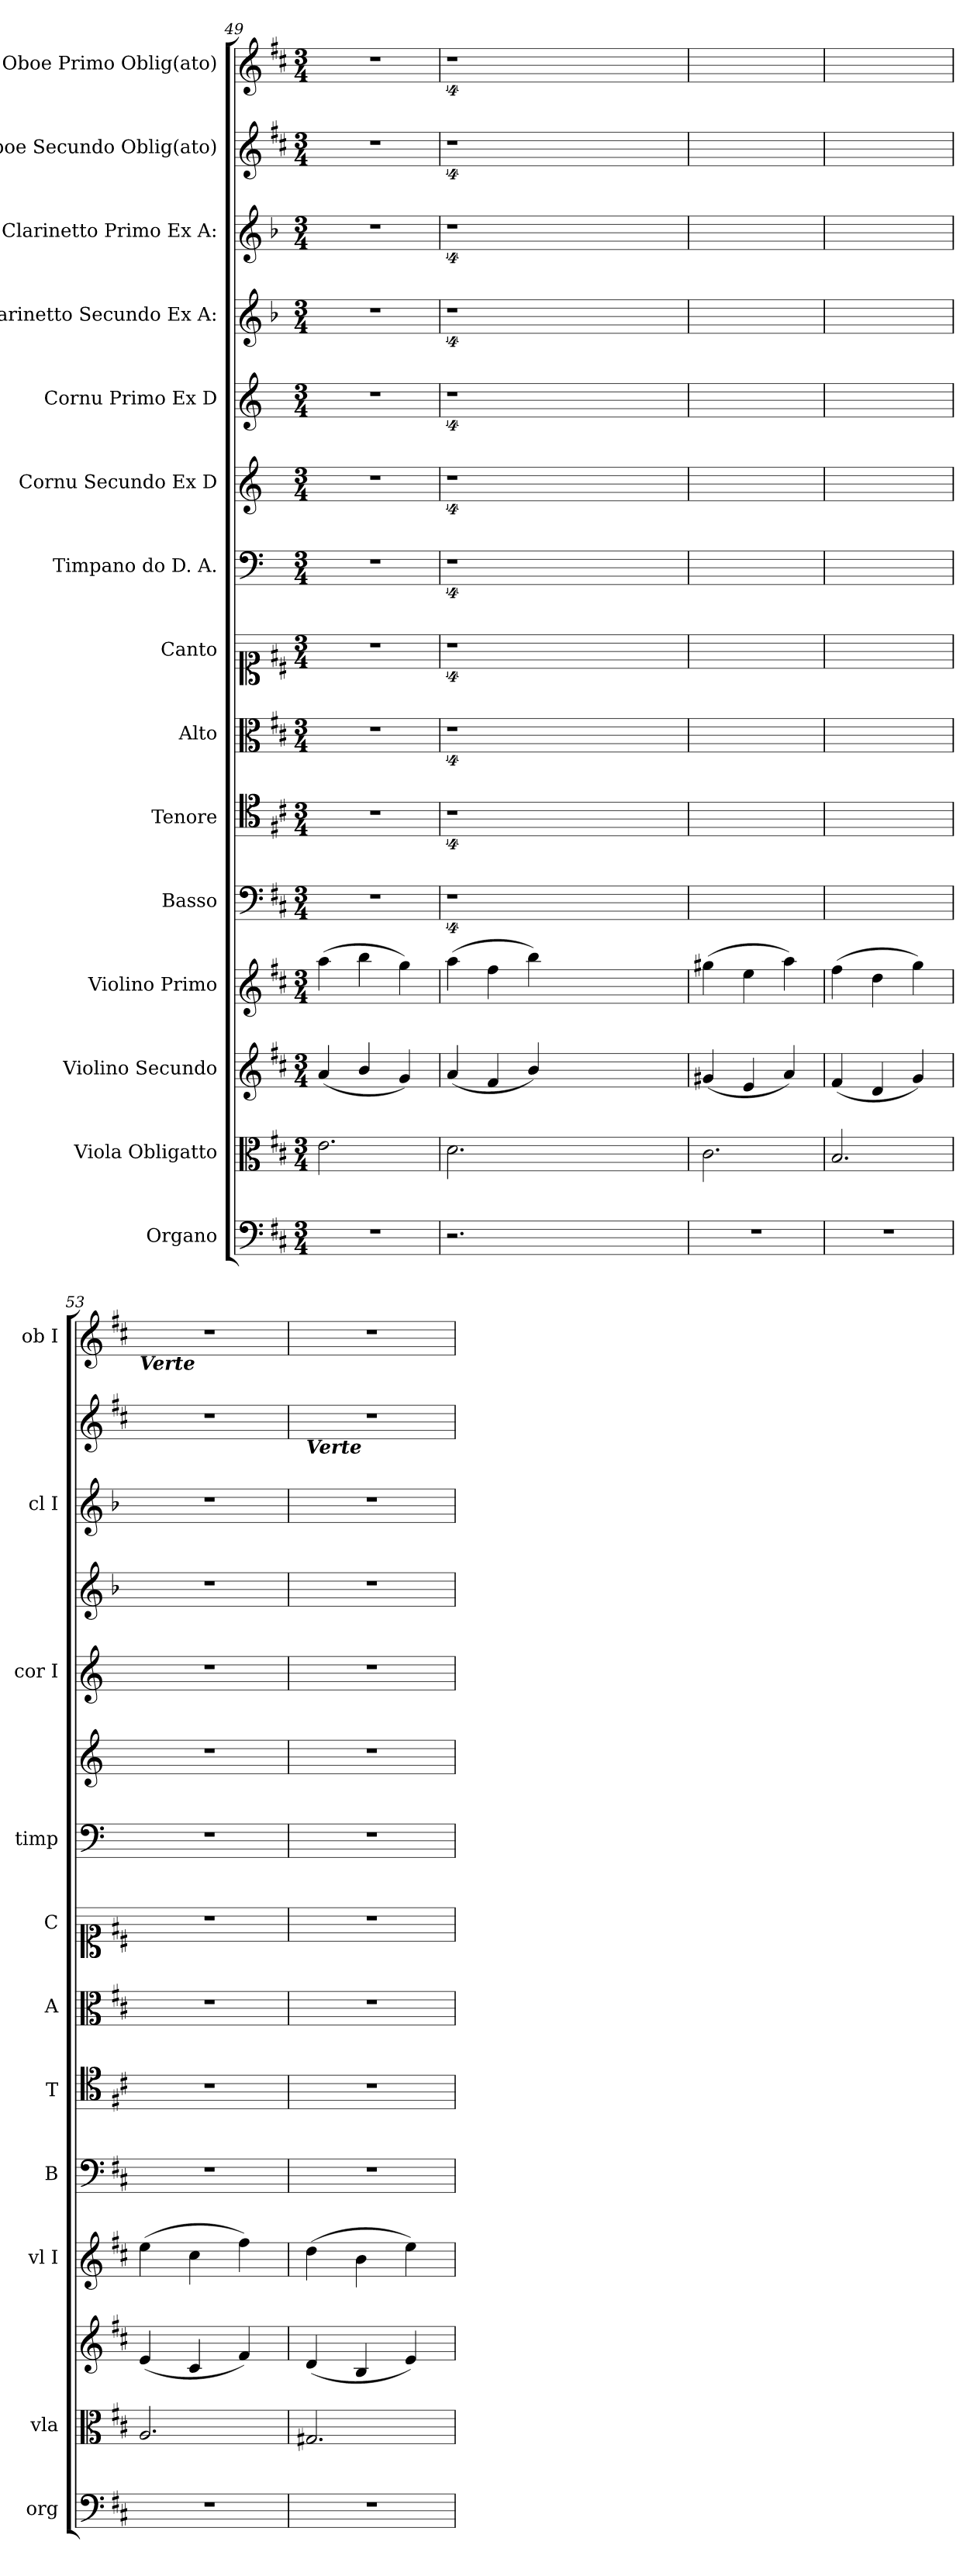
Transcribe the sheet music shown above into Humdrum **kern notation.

**kern	**kern	**kern	**kern	**kern	**kern	**kern	**kern	**kern	**kern	**kern	**kern	**kern	**kern	**kern
*part15	*part14	*part13	*part12	*part11	*part10	*part9	*part8	*part7	*part6	*part5	*part4	*part3	*part2	*part1
*staff15	*staff14	*staff13	*staff12	*staff11	*staff10	*staff9	*staff8	*staff7	*staff6	*staff5	*staff4	*staff3	*staff2	*staff1
*I"Organo	*I"Viola Obligatto	*I"Violino Secundo	*I"Violino Primo	*I"Basso	*I"Tenore	*I"Alto	*I"Canto	*I"Timpano do D. A.	*I"Cornu Secundo Ex D	*I"Cornu Primo Ex D	*I"Clarinetto Secundo Ex A:	*I"Clarinetto Primo Ex A:	*I"Oboe Secundo Oblig(ato)	*I"Oboe Primo Oblig(ato)
*I'org	*I'vla	*	*I'vl I	*I'B	*I'T	*I'A	*I'C	*I'timp	*	*I'cor I	*	*I'cl I	*	*I'ob I
*clefF4	*clefC3	*clefG2	*clefG2	*clefF4	*clefC4	*clefC3	*clefC1	*clefF4	*clefG2	*clefG2	*clefG2	*clefG2	*clefG2	*clefG2
*	*	*	*	*	*	*	*	*	*ITrd6c10	*ITrd6c10	*ITrd2c3	*ITrd2c3	*	*
*k[f#c#]	*k[f#c#]	*k[f#c#]	*k[f#c#]	*k[f#c#]	*k[f#c#]	*k[f#c#]	*k[f#c#]	*k[]	*k[f#c#]	*k[f#c#]	*k[f#c#]	*k[f#c#]	*k[f#c#]	*k[f#c#]
*D:	*D:	*D:	*D:	*D:	*D:	*D:	*D:	*	*D:	*D:	*D:	*D:	*D:	*D:
*M3/4	*M3/4	*M3/4	*M3/4	*M3/4	*M3/4	*M3/4	*M3/4	*M3/4	*M3/4	*M3/4	*M3/4	*M3/4	*M3/4	*M3/4
=49	=49	=49	=49	=49	=49	=49	=49	=49	=49	=49	=49	=49	=49	=49
2.r	2.e\	(4a/	(4aa\	2.r	2.r	2.r	2.r	2.r	2.r	2.r	2.r	2.r	2.r	2.r
.	.	4b/	4bb\	.	.	.	.	.	.	.	.	.	.	.
.	.	4g/)	4gg\)	.	.	.	.	.	.	.	.	.	.	.
=50	=50	=50	=50	=50	=50	=50	=50	=50	=50	=50	=50	=50	=50	=50
2.r	2.d\	(4a/	(4aa\	4%9r	4%9r	4%9r	4%9r	4%9r	4%9r	4%9r	4%9r	4%9r	4%9r	4%9r
.	.	4f#/	4ff#\	.	.	.	.	.	.	.	.	.	.	.
.	.	4b/)	4bb\)	.	.	.	.	.	.	.	.	.	.	.
1.ryy	1.ryy	1.ryy	1.ryy	.	.	.	.	.	.	.	.	.	.	.
=51	=51	=51	=51	=51	=51	=51	=51	=51	=51	=51	=51	=51	=51	=51
2.r	2.c#\	(4g#X/	(4gg#X\	2.ryy	2.ryy	2.ryy	2.ryy	2.ryy	2.ryy	2.ryy	2.ryy	2.ryy	2.ryy	2.ryy
.	.	4e/	4ee\	.	.	.	.	.	.	.	.	.	.	.
.	.	4a/)	4aa\)	.	.	.	.	.	.	.	.	.	.	.
=52	=52	=52	=52	=52	=52	=52	=52	=52	=52	=52	=52	=52	=52	=52
2.r	2.B/	(4f#/	(4ff#\	2.ryy	2.ryy	2.ryy	2.ryy	2.ryy	2.ryy	2.ryy	2.ryy	2.ryy	2.ryy	2.ryy
.	.	4d/	4dd\	.	.	.	.	.	.	.	.	.	.	.
.	.	4g/)	4gg\)	.	.	.	.	.	.	.	.	.	.	.
=53	=53	=53	=53	=53	=53	=53	=53	=53	=53	=53	=53	=53	=53	=53
!	!	!	!	!	!	!	!	!	!	!	!	!	!	!LO:TX:b:Bi:t=Verte
2.r	2.A/	(4e/	(4ee\	2.r	2.r	2.r	2.r	2.r	2.r	2.r	2.r	2.r	2.r	2.r
.	.	4c#/	4cc#\	.	.	.	.	.	.	.	.	.	.	.
.	.	4f#/)	4ff#\)	.	.	.	.	.	.	.	.	.	.	.
=54	=54	=54	=54	=54	=54	=54	=54	=54	=54	=54	=54	=54	=54	=54
!	!	!	!	!	!	!	!	!	!	!	!	!	!LO:TX:b:Bi:t=Verte	!
2.r	2.G#X/	(4d/	(4dd\	2.r	2.r	2.r	2.r	2.r	2.r	2.r	2.r	2.r	2.r	2.r
.	.	4B/	4b\	.	.	.	.	.	.	.	.	.	.	.
.	.	4e/)	4ee\)	.	.	.	.	.	.	.	.	.	.	.
=	=	=	=	=	=	=	=	=	=	=	=	=	=	=
*-	*-	*-	*-	*-	*-	*-	*-	*-	*-	*-	*-	*-	*-	*-
